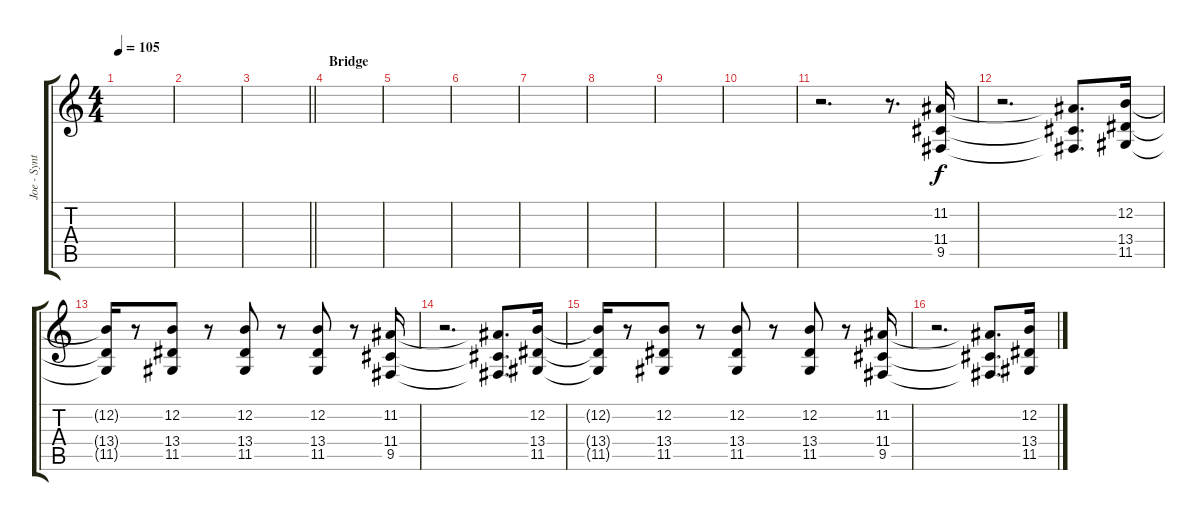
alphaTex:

\track ("Joe - Synth IV" "Joe - Synt") {instrument choiraahs}
\staff {score tabs}
\tuning (E4 B3 G3 D3 A2 E2) {hide}
\ts (4 4)
\tempo 105
\clef g2
\ks c
|
|
\barLineRight lightlight
|
\section ("" "Bridge")
|
|
|
|
|
|
|
r.2{d} r.8{d} (11.2 11.4 9.5).16 |
r.2{d} (11.2{t} 11.4{t} 9.5{t}).8{d} (12.2 13.4 11.5).16 |
(12.2{t} 13.4{t} 11.5{t}).16 r.8 (12.2 13.4 11.5).8 r.8 (12.2 13.4 11.5).8 r.8 (12.2 13.4 11.5).8 r.8 (11.2 11.4 9.5).16 |
r.2{d} (11.2{t} 11.4{t} 9.5{t}).8{d} (12.2 13.4 11.5).16 |
(12.2{t} 13.4{t} 11.5{t}).16 r.8 (12.2 13.4 11.5).8 r.8 (12.2 13.4 11.5).8 r.8 (12.2 13.4 11.5).8 r.8 (11.2 11.4 9.5).16 |
r.2{d} (11.2{t} 11.4{t} 9.5{t}).8{d} (12.2 13.4 11.5).16
